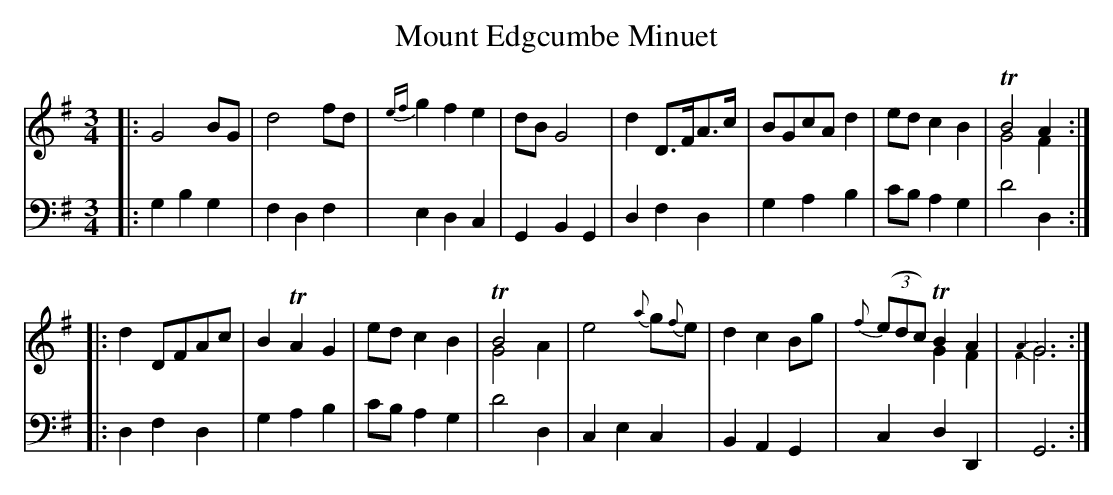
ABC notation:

X:1
T: Mount Edgcumbe Minuet
M: 3/4
L: 1/8
K: G
V: 1
|:\
G4BG | d4fd | {ef}g2f2e2 | dBG4 |\
d2D>FA>c | BGcAd2 | edc2B2 | TB4A2 & G4F2 :|
|:\
d2DFAc | B2TA2G2 | edc2B2 | TB4x2 & G4A2 |\
e4{a}g{f}e | d2c2Bg | {f}(3(edc)TB2A2 & x2G2F2 | {A2}G6 & {F2}G6 :|
V: 2 clef=bass middle=d
|:\
g2b2g2 | f2d2f2 | e2d2c2 | G2B2G2 |\
d2f2d2 | g2a2b2 | c'ba2g2 | d'4d2 :|
|:\
d2f2d2 | g2a2b2 | c'ba2g2 | d'4d2 |\
c2e2c2 | B2A2G2 | c2d2D2 | G6 :|
